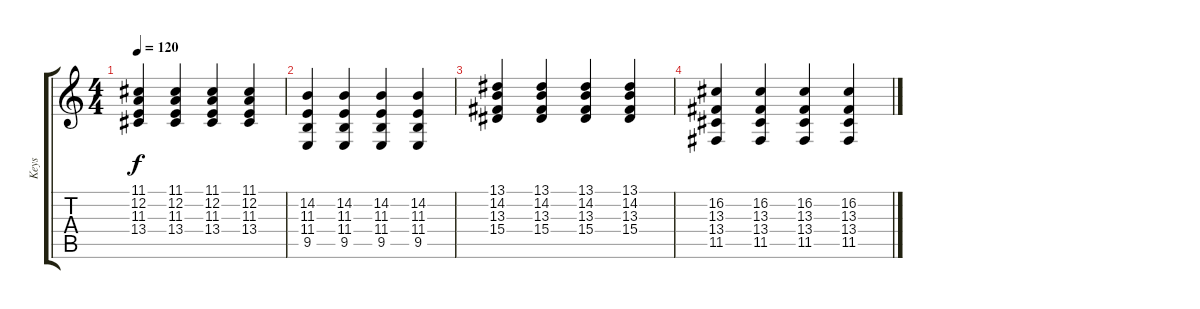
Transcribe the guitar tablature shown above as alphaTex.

\track ("Keys" "Keys") {instrument harpsichord}
\staff {score tabs}
\tuning (D4 A3 F3 C3 G2 C2) {hide}
\ts (4 4)
\tempo 120
\clef g2
\ks c
(11.1 12.2 11.3 13.4).4{dy f} (11.1 12.2 11.3 13.4).4 (11.1 12.2 11.3 13.4).4 (11.1 12.2 11.3 13.4).4 |
(14.2 11.3 11.4 9.5).4 (14.2 11.3 11.4 9.5).4 (14.2 11.3 11.4 9.5).4 (14.2 11.3 11.4 9.5).4 |
(13.1 14.2 13.3 15.4).4 (13.1 14.2 13.3 15.4).4 (13.1 14.2 13.3 15.4).4 (13.1 14.2 13.3 15.4).4 |
(16.2 13.3 13.4 11.5).4 (16.2 13.3 13.4 11.5).4 (16.2 13.3 13.4 11.5).4 (16.2 13.3 13.4 11.5).4
